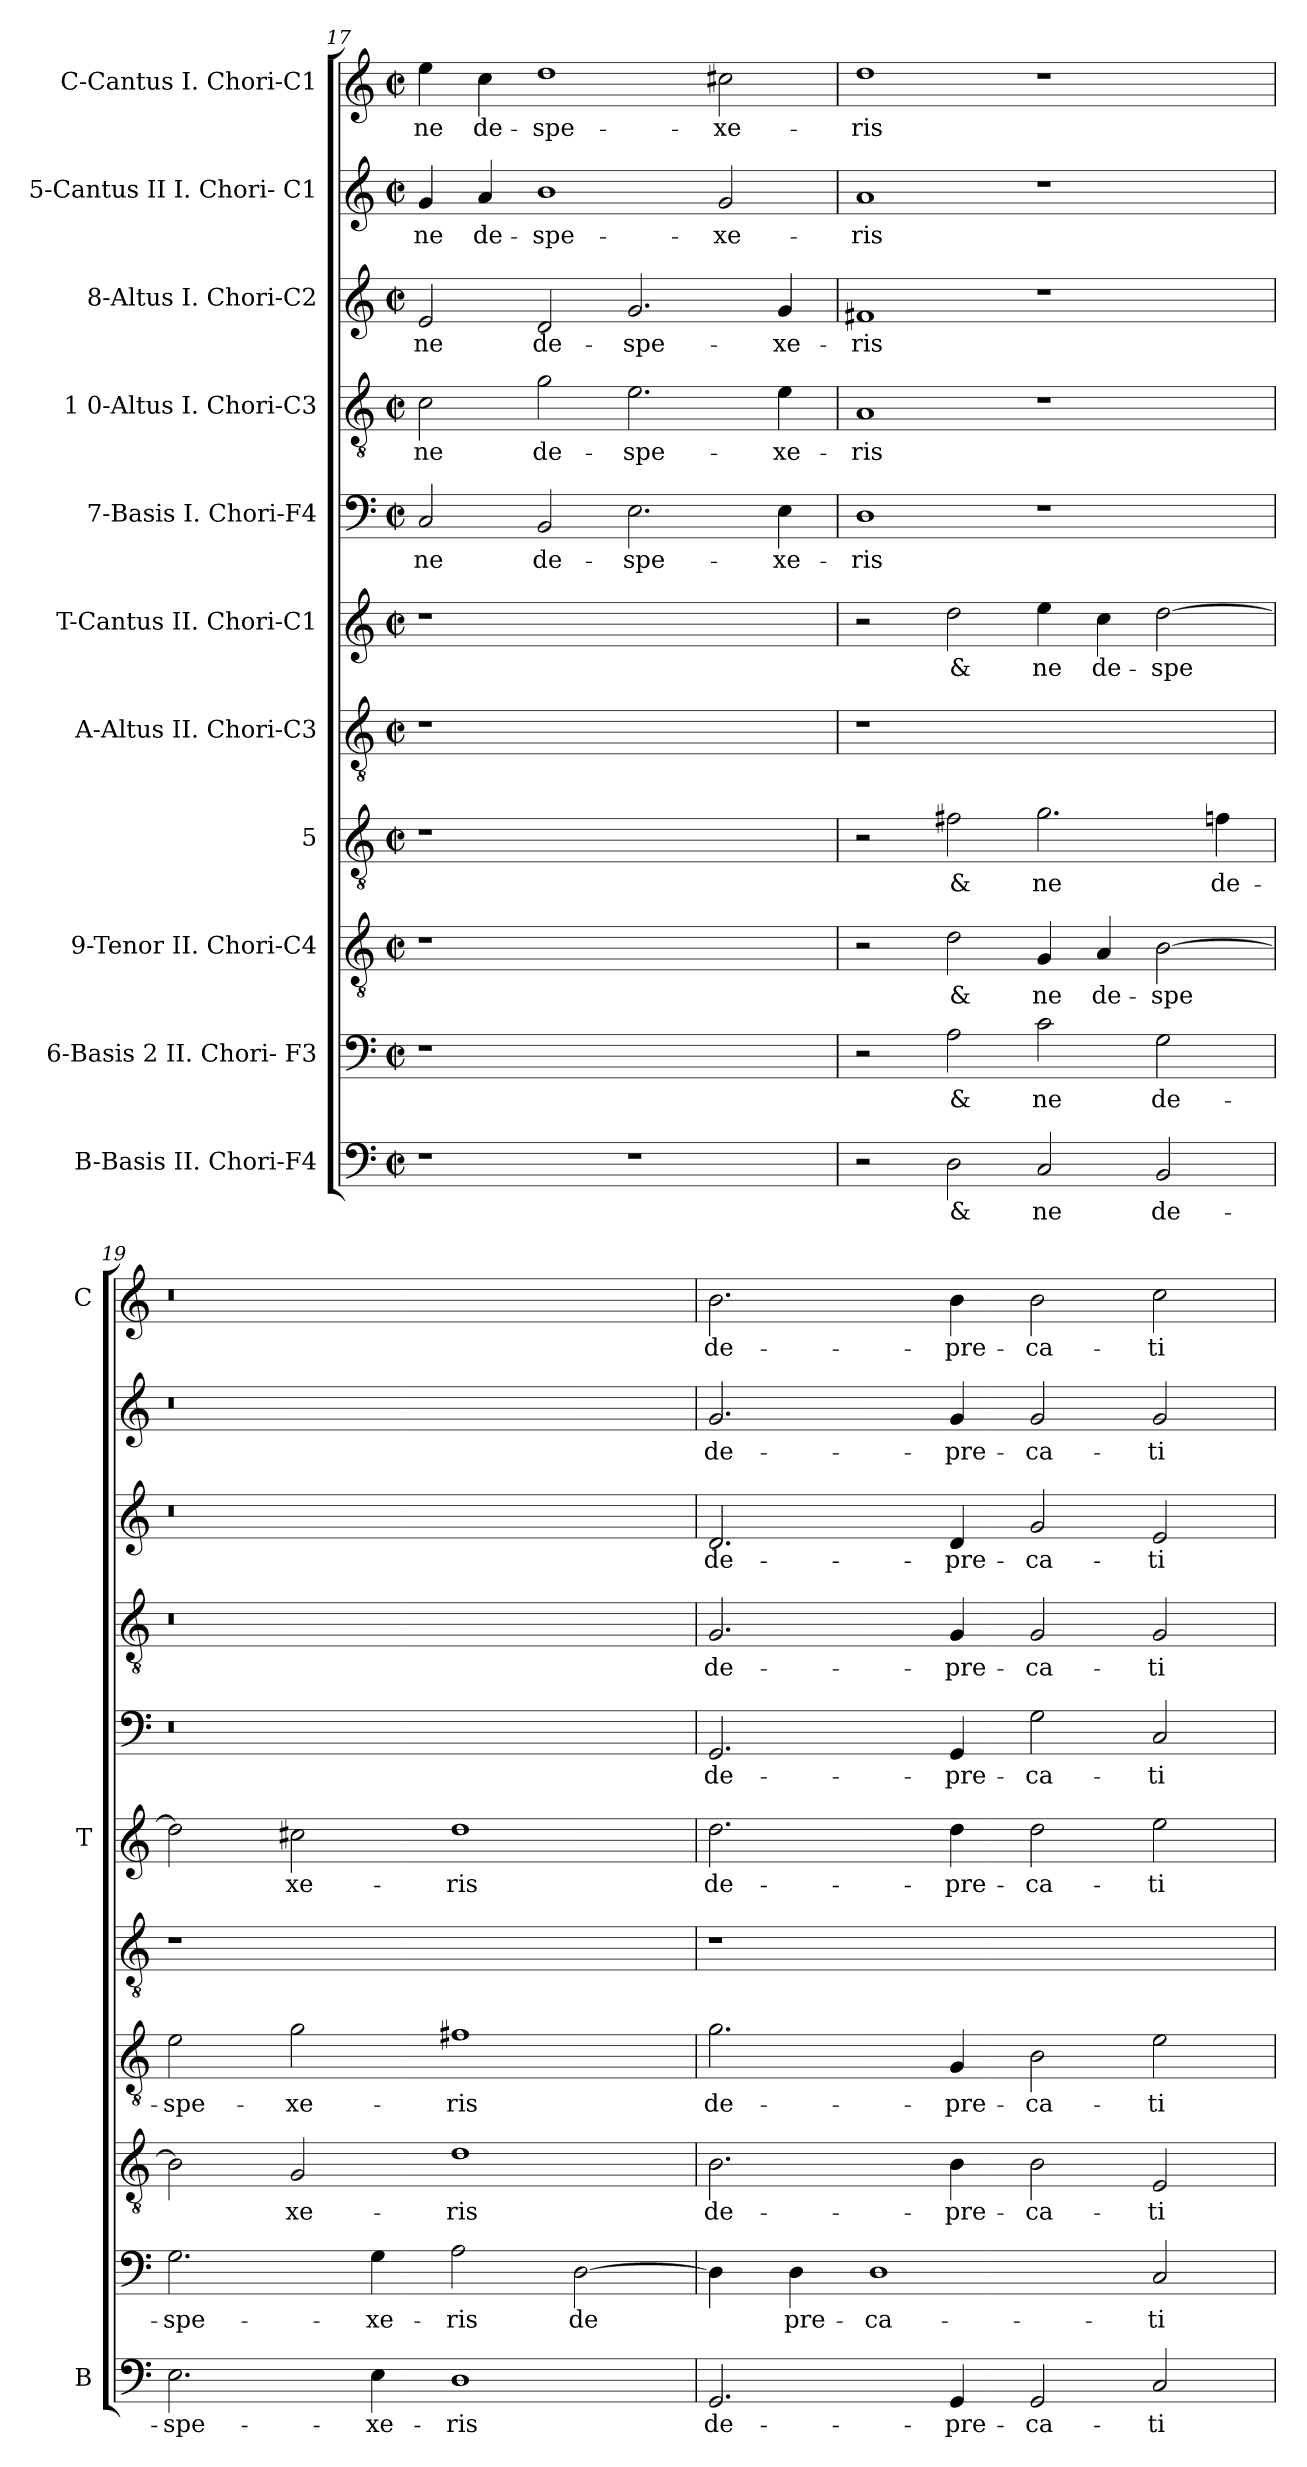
**kern	**text	**kern	**text	**kern	**text	**kern	**text	**kern	**kern	**text	**kern	**text	**kern	**text	**kern	**text	**kern	**text	**kern	**text
*part11	*part11	*part10	*part10	*part9	*part9	*part8	*part8	*part7	*part6	*part6	*part5	*part5	*part4	*part4	*part3	*part3	*part2	*part2	*part1	*part1
*staff11	*staff11	*staff10	*staff10	*staff9	*staff9	*staff8	*staff8	*staff7	*staff6	*staff6	*staff5	*staff5	*staff4	*staff4	*staff3	*staff3	*staff2	*staff2	*staff1	*staff1
*I"B-Basis  II. Chori-F4	*	*I"6-Basis 2  II. Chori- F3	*	*I"9-Tenor  II. Chori-C4	*	*I"5	*	*I"A-Altus  II. Chori-C3	*I"T-Cantus  II. Chori-C1	*	*I"7-Basis  I. Chori-F4	*	*I"1 0-Altus  I. Chori-C3	*	*I"8-Altus  I. Chori-C2	*	*I"5-Cantus II  I. Chori- C1	*	*I"C-Cantus  I. Chori-C1	*
*I'B	*	*	*	*	*	*	*	*	*I'T	*	*	*	*	*	*	*	*	*	*I'C	*
*clefF4	*	*clefF4	*	*clefGv2	*	*clefGv2	*	*clefGv2	*clefG2	*	*clefF4	*	*clefGv2	*	*clefG2	*	*clefG2	*	*clefG2	*
*k[]	*	*k[]	*	*k[]	*	*k[]	*	*k[]	*k[]	*	*k[]	*	*k[]	*	*k[]	*	*k[]	*	*k[]	*
*C:	*	*C:	*	*C:	*	*C:	*	*C:	*C:	*	*C:	*	*C:	*	*C:	*	*C:	*	*C:	*
*M2/2	*	*M2/2	*	*M2/2	*	*M2/2	*	*M2/2	*M2/2	*	*M2/2	*	*M2/2	*	*M2/2	*	*M2/2	*	*M2/2	*
*met(c|)	*	*met(c|)	*	*met(c|)	*	*met(c|)	*	*met(c|)	*met(c|)	*	*met(c|)	*	*met(c|)	*	*met(c|)	*	*met(c|)	*	*met(c|)	*
=17	=17	=17	=17	=17	=17	=17	=17	=17	=17	=17	=17	=17	=17	=17	=17	=17	=17	=17	=17	=17
!	!	!	!	!	!	!	!	!	!	!	!	!LO:LY:b:cj	!	!LO:LY:b:cj	!	!LO:LY:b:cj	!	!LO:LY:b:cj	!	!LO:LY:b:cj
1r	.	1r	.	1r	.	1r	.	1r	1r	.	2C/	ne	2c\	ne	2e/	ne	4g/	ne	4ee\	ne
!	!	!	!	!	!	!	!	!	!	!	!	!	!	!	!	!	!	!LO:LY:b:cj	!	!LO:LY:b:cj
.	.	.	.	.	.	.	.	.	.	.	.	.	.	.	.	.	4a/	de-	4cc\	de-
!	!	!	!	!	!	!	!	!	!	!	!	!LO:LY:b:cj	!	!LO:LY:b:cj	!	!LO:LY:b:cj	!	!LO:LY:b:cj	!	!LO:LY:b:cj
.	.	.	.	.	.	.	.	.	.	.	2BB/	de-	2g\	de-	2d/	de-	1b	-spe-	1dd	-spe-
!	!	!	!	!	!	!	!	!	!	!	!	!LO:LY:b:cj	!	!LO:LY:b:cj	!	!LO:LY:b:cj	!	!	!	!
1r	.	1ryy	.	1ryy	.	1ryy	.	1ryy	1ryy	.	2.E\	-spe-	2.e\	-spe-	2.g/	-spe-	.	.	.	.
!	!	!	!	!	!	!	!	!	!	!	!	!	!	!	!	!	!	!LO:LY:b:cj	!	!LO:LY:b:cj
.	.	.	.	.	.	.	.	.	.	.	.	.	.	.	.	.	2g/	-xe-	2cc#X\	-xe-
!	!	!	!	!	!	!	!	!	!	!	!	!LO:LY:b:cj	!	!LO:LY:b:cj	!	!LO:LY:b:cj	!	!	!	!
.	.	.	.	.	.	.	.	.	.	.	4E\	-xe-	4e\	-xe-	4g/	-xe-	.	.	.	.
=18	=18	=18	=18	=18	=18	=18	=18	=18	=18	=18	=18	=18	=18	=18	=18	=18	=18	=18	=18	=18
!	!	!	!	!	!	!	!	!	!	!	!	!LO:LY:b:cj	!	!LO:LY:b:cj	!	!LO:LY:b:cj	!	!LO:LY:b:cj	!	!LO:LY:b:cj
2r	.	2r	.	2r	.	2r	.	1r	2r	.	1D	-ris	1A	-ris	1f#X	-ris	1a	-ris	1dd	-ris
!	!LO:LY:b:cj	!	!LO:LY:b:cj	!	!LO:LY:b:cj	!	!LO:LY:b:rj	!	!	!LO:LY:b:cj	!	!	!	!	!	!	!	!	!	!
2D\	&	2A\	&	2d\	&	2f#X\	&	.	2dd\	&	.	.	.	.	.	.	.	.	.	.
!	!LO:LY:b:cj	!	!LO:LY:b:cj	!	!LO:LY:b:cj	!	!LO:LY:b:rj	!	!	!LO:LY:b:cj	!	!	!	!	!	!	!	!	!	!
2C/	ne	2c\	ne	4G/	ne	2.g\	ne	1ryy	4ee\	ne	1r	.	1r	.	1r	.	1r	.	1r	.
!	!	!	!	!	!LO:LY:b:cj	!	!	!	!	!LO:LY:b:cj	!	!	!	!	!	!	!	!	!	!
.	.	.	.	4A/	de-	.	.	.	4cc\	de-	.	.	.	.	.	.	.	.	.	.
!	!LO:LY:b:cj	!	!LO:LY:b:cj	!	!LO:LY:b:cj	!	!	!	!	!LO:LY:b:cj	!	!	!	!	!	!	!	!	!	!
2BB/	de-	2G\	de-	[>2B\	-spe-	.	.	.	[>2dd\	-spe-	.	.	.	.	.	.	.	.	.	.
!	!	!	!	!	!	!	!LO:LY:b:rj	!	!	!	!	!	!	!	!	!	!	!	!	!
.	.	.	.	.	.	4fn\	de-	.	.	.	.	.	.	.	.	.	.	.	.	.
!!LO:PB:g=z
=19	=19	=19	=19	=19	=19	=19	=19	=19	=19	=19	=19	=19	=19	=19	=19	=19	=19	=19	=19	=19
!	!LO:LY:b:cj	!	!LO:LY:b:cj	!	!LO:LY:b:cj	!	!LO:LY:b:rj	!	!	!LO:LY:b:cj	!	!	!	!	!	!	!	!	!	!
2.E\	-spe-	2.G\	-spe-	2B\]	--	2e\	-spe-	1r	2dd\]	--	0r	.	0r	.	0r	.	0r	.	0r	.
!	!	!	!	!	!LO:LY:b:cj	!	!LO:LY:b:rj	!	!	!LO:LY:b:cj	!	!	!	!	!	!	!	!	!	!
.	.	.	.	2G/	-xe-	2g\	-xe-	.	2cc#X\	-xe-	.	.	.	.	.	.	.	.	.	.
!	!LO:LY:b:cj	!	!LO:LY:b:cj	!	!	!	!	!	!	!	!	!	!	!	!	!	!	!	!	!
4E\	-xe-	4G\	-xe-	.	.	.	.	.	.	.	.	.	.	.	.	.	.	.	.	.
!	!LO:LY:b:cj	!	!LO:LY:b:cj	!	!LO:LY:b:cj	!	!LO:LY:b:rj	!	!	!LO:LY:b:cj	!	!	!	!	!	!	!	!	!	!
1D	-ris	2A\	-ris	1d	-ris	1f#X	-ris	1ryy	1dd	-ris	.	.	.	.	.	.	.	.	.	.
!	!	!	!LO:LY:b:cj	!	!	!	!	!	!	!	!	!	!	!	!	!	!	!	!	!
.	.	[>2D\	de-	.	.	.	.	.	.	.	.	.	.	.	.	.	.	.	.	.
=20	=20	=20	=20	=20	=20	=20	=20	=20	=20	=20	=20	=20	=20	=20	=20	=20	=20	=20	=20	=20
!	!LO:LY:b:cj	!	!LO:LY:b:cj	!	!LO:LY:b:cj	!	!LO:LY:b:rj	!	!	!LO:LY:b:cj	!	!LO:LY:b:cj	!	!LO:LY:b:cj	!	!LO:LY:b:cj	!	!LO:LY:b:cj	!	!LO:LY:b:cj
2.GG/	de-	4D\]	--	2.B\	de-	2.g\	de-	1r	2.dd\	de-	2.GG/	de-	2.G/	de-	2.d/	de-	2.g/	de-	2.b\	de-
!	!	!	!LO:LY:b:cj	!	!	!	!	!	!	!	!	!	!	!	!	!	!	!	!	!
.	.	4D\	-pre-	.	.	.	.	.	.	.	.	.	.	.	.	.	.	.	.	.
!	!	!	!LO:LY:b:cj	!	!	!	!	!	!	!	!	!	!	!	!	!	!	!	!	!
.	.	1D	-ca-	.	.	.	.	.	.	.	.	.	.	.	.	.	.	.	.	.
!	!LO:LY:b:cj	!	!	!	!LO:LY:b:cj	!	!LO:LY:b:rj	!	!	!LO:LY:b:cj	!	!LO:LY:b:cj	!	!LO:LY:b:cj	!	!LO:LY:b:cj	!	!LO:LY:b:cj	!	!LO:LY:b:cj
4GG/	-pre-	.	.	4B\	-pre-	4G/	-pre-	.	4dd\	-pre-	4GG/	-pre-	4G/	-pre-	4d/	-pre-	4g/	-pre-	4b\	-pre-
!	!LO:LY:b:cj	!	!	!	!LO:LY:b:cj	!	!LO:LY:b:rj	!	!	!LO:LY:b:cj	!	!LO:LY:b:cj	!	!LO:LY:b:cj	!	!LO:LY:b:cj	!	!LO:LY:b:cj	!	!LO:LY:b:cj
2GG/	-ca-	.	.	2B\	-ca-	2B\	-ca-	1ryy	2dd\	-ca-	2G\	-ca-	2G/	-ca-	2g/	-ca-	2g/	-ca-	2b\	-ca-
!	!LO:LY:b:cj	!	!LO:LY:b:cj	!	!LO:LY:b:cj	!	!LO:LY:b:rj	!	!	!LO:LY:b:cj	!	!LO:LY:b:cj	!	!LO:LY:b:cj	!	!LO:LY:b:cj	!	!LO:LY:b:cj	!	!LO:LY:b:cj
2C/	-ti-	2C/	-ti-	2E/	-ti-	2e\	-ti-	.	2ee\	-ti-	2C/	-ti-	2G/	-ti-	2e/	-ti-	2g/	-ti-	2cc\	-ti-
=	=	=	=	=	=	=	=	=	=	=	=	=	=	=	=	=	=	=	=	=
*-	*-	*-	*-	*-	*-	*-	*-	*-	*-	*-	*-	*-	*-	*-	*-	*-	*-	*-	*-	*-
